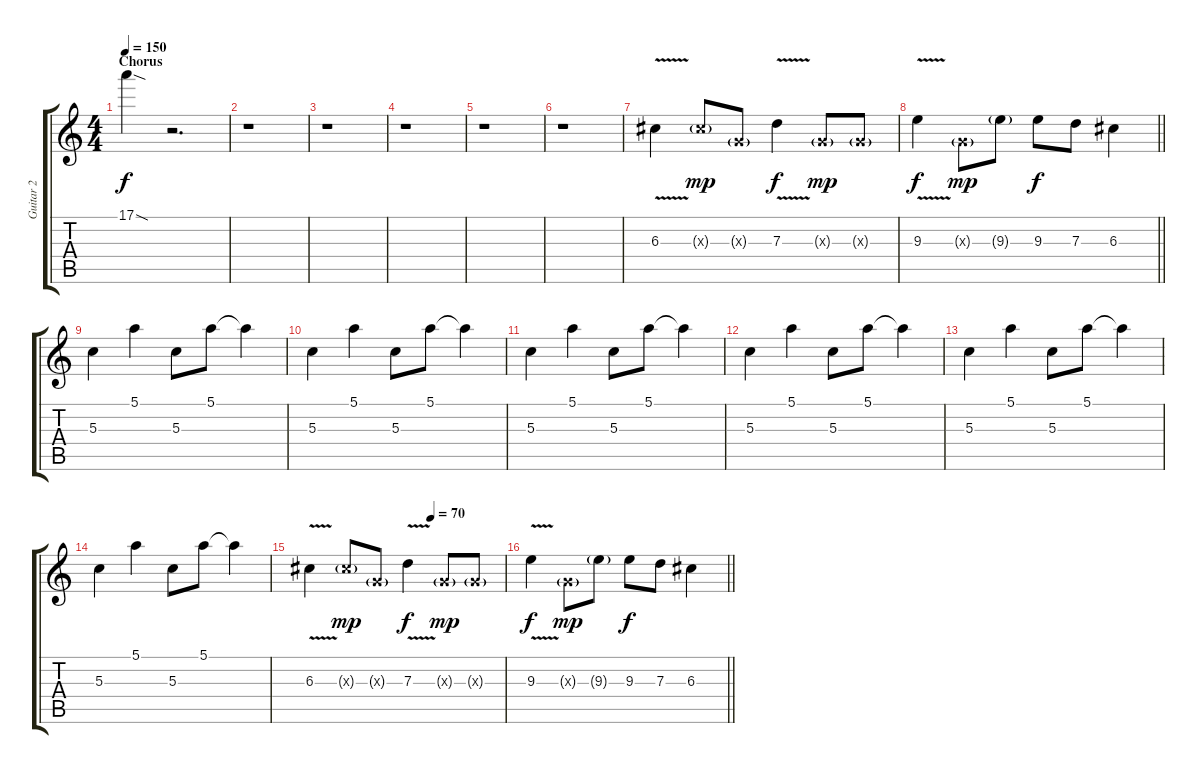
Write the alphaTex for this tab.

\track ("Guitar 2" "Guitar 2") {instrument electricguitarmuted}
\staff {score tabs}
\tuning (E4 B3 G3 D3 A2 E2) {hide}
\ts (4 4)
\section ("" "Chorus")
\tempo 150
\clef g2
\ks c
17.1{sod}.4{dy f} r.2{d} |
r.1 |
r.1 |
r.1 |
r.1 |
r.1 |
6.3{v}.4{instrument overdrivenguitar} 6.3{g x}.8{dy mp} 0.3{g x}.8 7.3{v}.4{dy f} 0.3{g x}.8{dy mp} 0.3{g x}.8 |
\barLineRight lightlight
9.3{v}.4{dy f} 0.3{g x}.8{dy mp} 9.3{g}.8 9.3.8{dy f} 7.3.8 6.3.4 |
5.3.4{instrument electricguitarclean} 5.1.4 5.3.8 5.1.8 5.1{t}.4 |
5.3.4 5.1.4 5.3.8 5.1.8 5.1{t}.4 |
5.3.4 5.1.4 5.3.8 5.1.8 5.1{t}.4 |
5.3.4 5.1.4 5.3.8 5.1.8 5.1{t}.4 |
5.3.4 5.1.4 5.3.8 5.1.8 5.1{t}.4 |
5.3.4 5.1.4 5.3.8 5.1.8 5.1{t}.4 |
\tempo (70 0.625)
6.3{v}.4{instrument overdrivenguitar} 6.3{g x}.8{dy mp} 0.3{g x}.8 7.3{v}.4{dy f} 0.3{g x}.8{dy mp} 0.3{g x}.8 |
\barLineRight lightlight
9.3{v}.4{dy f} 0.3{g x}.8{dy mp} 9.3{g}.8 9.3.8{dy f} 7.3.8 6.3.4
